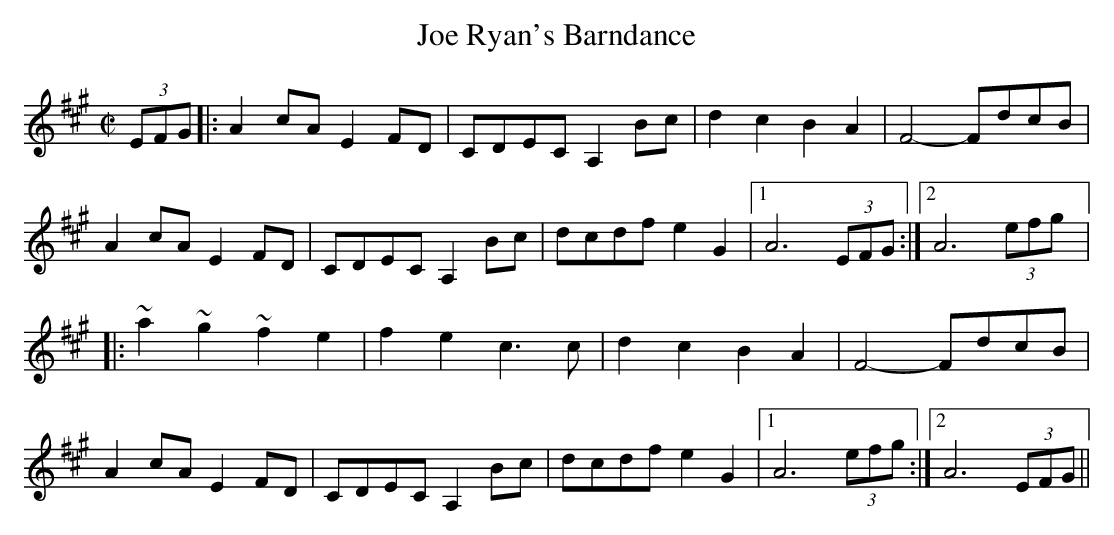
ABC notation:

X:1
T:Joe Ryan's Barndance
M:C|
L:1/8
K:A
(3EFG |: A2cA E2FD | CDEC A,2Bc | d2c2B2A2 | F4- FdcB |
!A2cA E2FD | CDEC A,2Bc | dcdf e2G2 |1 A6 (3EFG :|2 A6 (3efg |:
!~a2 ~g2 ~f2 e2 | f2 e2 c3c | d2 c2 B2 A2 | F4- FdcB |
!A2cA E2FD | CDEC A,2Bc | dcdf e2G2 |1 A6 (3efg :|2 A6 (3EFG ||
